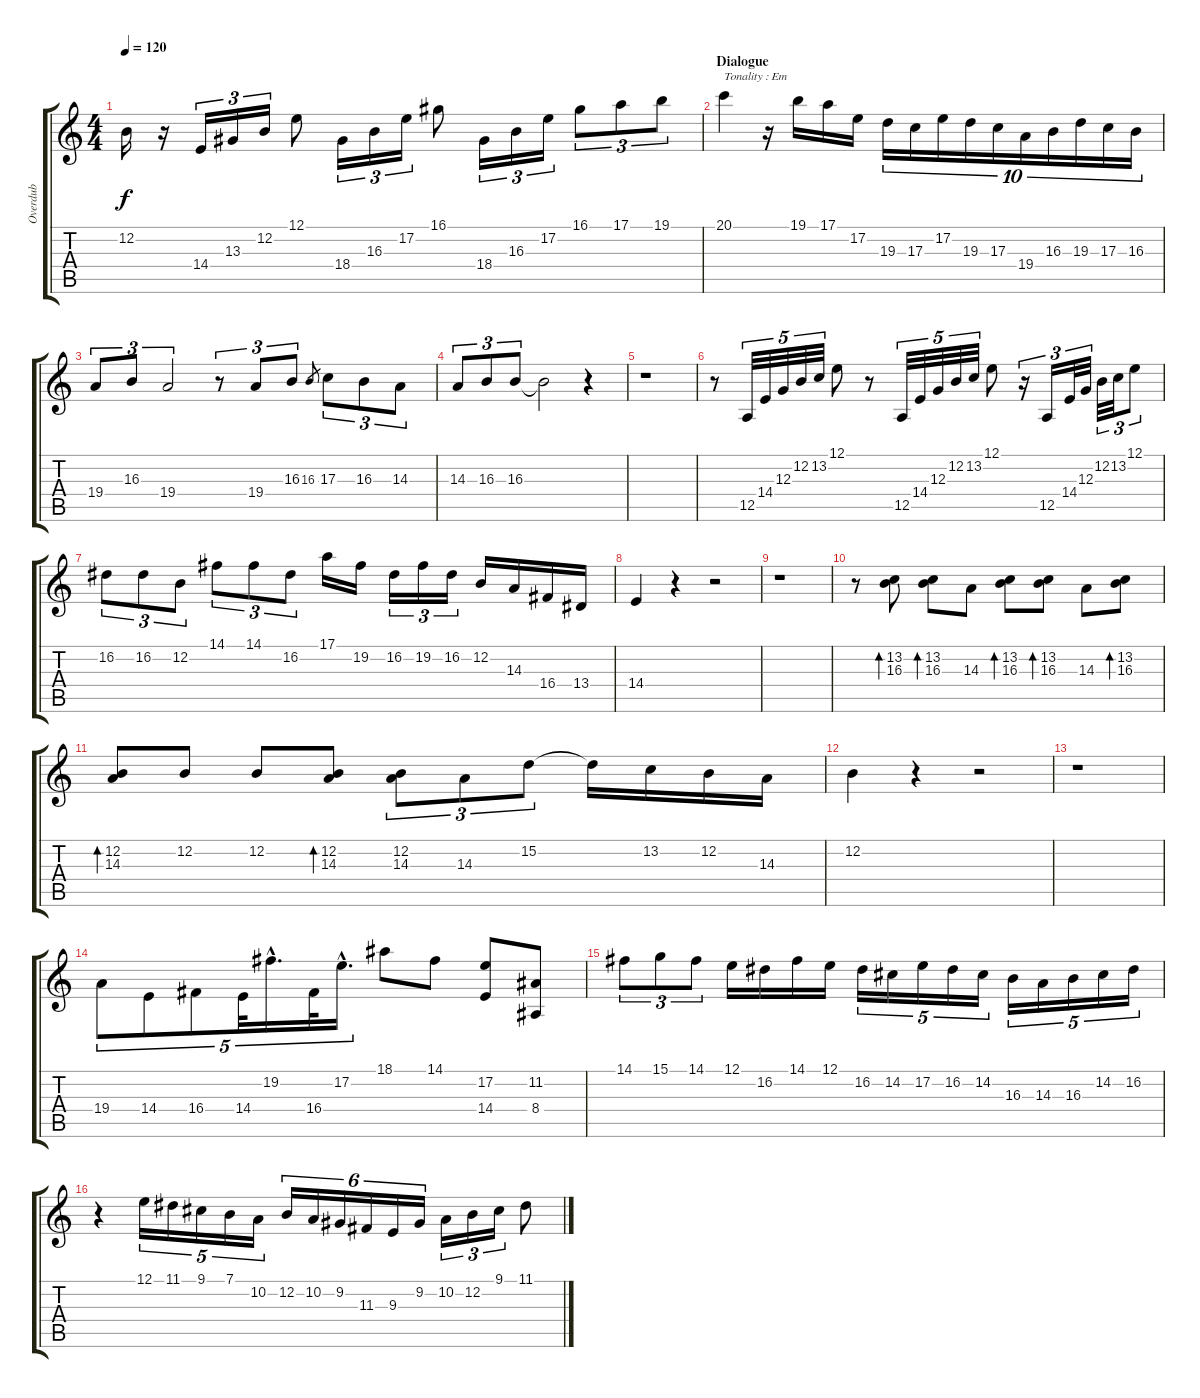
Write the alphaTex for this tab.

\track ("Overdub" "Overdub") {instrument synthstrings2}
\staff {score tabs}
\tuning (E4 B3 G3 D3 A2 E2) {hide}
\ts (4 4)
\tempo 120
\clef g2
\ks c
12.2.16{dy f} r.16 14.4.16{tu (3 2)} 13.3.16{tu (3 2)} 12.2.16{tu (3 2)} 12.1.8 18.4.16{tu (3 2)} 16.3.16{tu (3 2)} 17.2.16{tu (3 2)} 16.1.8 18.4.16{tu (3 2)} 16.3.16{tu (3 2)} 17.2.16{tu (3 2)} 16.1.8{tu (3 2)} 17.1.8{tu (3 2)} 19.1.8{tu (3 2)} |
\section ("" "Dialogue")
20.1.4{txt "Tonality : Em"} r.16 19.1.16 17.1.16 17.2.16 19.3.16{tu (10 8)} 17.3.16{tu (10 8)} 17.2.16{tu (10 8)} 19.3.16{tu (10 8)} 17.3.16{tu (10 8)} 19.4.16{tu (10 8)} 16.3.16{tu (10 8)} 19.3.16{tu (10 8)} 17.3.16{tu (10 8)} 16.3.16{tu (10 8)} |
19.4.8{tu (3 2)} 16.3.8{tu (3 2)} 19.4.2{tu (3 2)} r.8{tu (3 2)} 19.4.8{tu (3 2)} 16.3.8{tu (3 2)} 16.3.8{gr} 17.3.8{tu (3 2)} 16.3.8{tu (3 2)} 14.3.8{tu (3 2)} |
14.3.8{tu (3 2)} 16.3.8{tu (3 2)} 16.3.8{tu (3 2)} 16.3{t}.2 r.4 |
r.1 |
r.8 12.5.32{tu (5 4)} 14.4.32{tu (5 4)} 12.3.32{tu (5 4)} 12.2.32{tu (5 4)} 13.2.32{tu (5 4)} 12.1.8 r.8 12.5.32{tu (5 4)} 14.4.32{tu (5 4)} 12.3.32{tu (5 4)} 12.2.32{tu (5 4)} 13.2.32{tu (5 4)} 12.1.8 r.16{tu (3 2)} 12.5.16{tu (3 2)} 14.4.32{tu (3 2)} 12.3.32{tu (3 2)} 12.2.32{tu (3 2)} 13.2.32{tu (3 2)} 12.1.8{tu (3 2)} |
16.2.8{tu (3 2)} 16.2.8{tu (3 2)} 12.2.8{tu (3 2)} 14.1.8{tu (3 2)} 14.1.8{tu (3 2)} 16.2.8{tu (3 2)} 17.1.16 19.2.16 16.2.16{tu (3 2)} 19.2.16{tu (3 2)} 16.2.16{tu (3 2)} 12.2.16 14.3.16 16.4.16 13.4.16 |
14.4.4 r.4 r.2 |
r.1 |
r.8 (13.2 16.3).8{bd 120} (13.2 16.3).8{bd 120} 14.3.8 (13.2 16.3).8{bd 120} (13.2 16.3).8{bd 120} 14.3.8 (13.2 16.3).8{bd 120} |
(12.2 14.3).8{bd 120} 12.2.8 12.2.8 (12.2 14.3).8{bd 120} (12.2 14.3).8{tu (3 2)} 14.3.8{tu (3 2)} 15.2.8{tu (3 2)} 15.2{t}.16 13.2.16 12.2.16 14.3.16 |
12.2.4 r.4 r.2 |
r.1 |
19.4.8{tu (5 4)} 14.4.8{tu (5 4)} 16.4.8{tu (5 4)} 14.4.32{tu (5 4)} 19.2{hac}.16{d tu (5 4)} 16.4.32{tu (5 4)} 17.2{hac}.16{d tu (5 4)} 18.1.8 14.1.8 (17.2 14.4).8 (11.2 8.4).8 |
14.1.8{tu (3 2)} 15.1.8{tu (3 2)} 14.1.8{tu (3 2)} 12.1.16 16.2.16 14.1.16 12.1.16 16.2.16{tu (5 4)} 14.2.16{tu (5 4)} 17.2.16{tu (5 4)} 16.2.16{tu (5 4)} 14.2.16{tu (5 4)} 16.3.16{tu (5 4)} 14.3.16{tu (5 4)} 16.3.16{tu (5 4)} 14.2.16{tu (5 4)} 16.2.16{tu (5 4)} |
r.4 12.1.16{tu (5 4)} 11.1.16{tu (5 4)} 9.1.16{tu (5 4)} 7.1.16{tu (5 4)} 10.2.16{tu (5 4)} 12.2.16{tu (6 4)} 10.2.16{tu (6 4)} 9.2.16{tu (6 4)} 11.3.16{tu (6 4)} 9.3.16{tu (6 4)} 9.2.16{tu (6 4)} 10.2.16{tu (3 2)} 12.2.16{tu (3 2)} 9.1.16{tu (3 2)} 11.1.8
